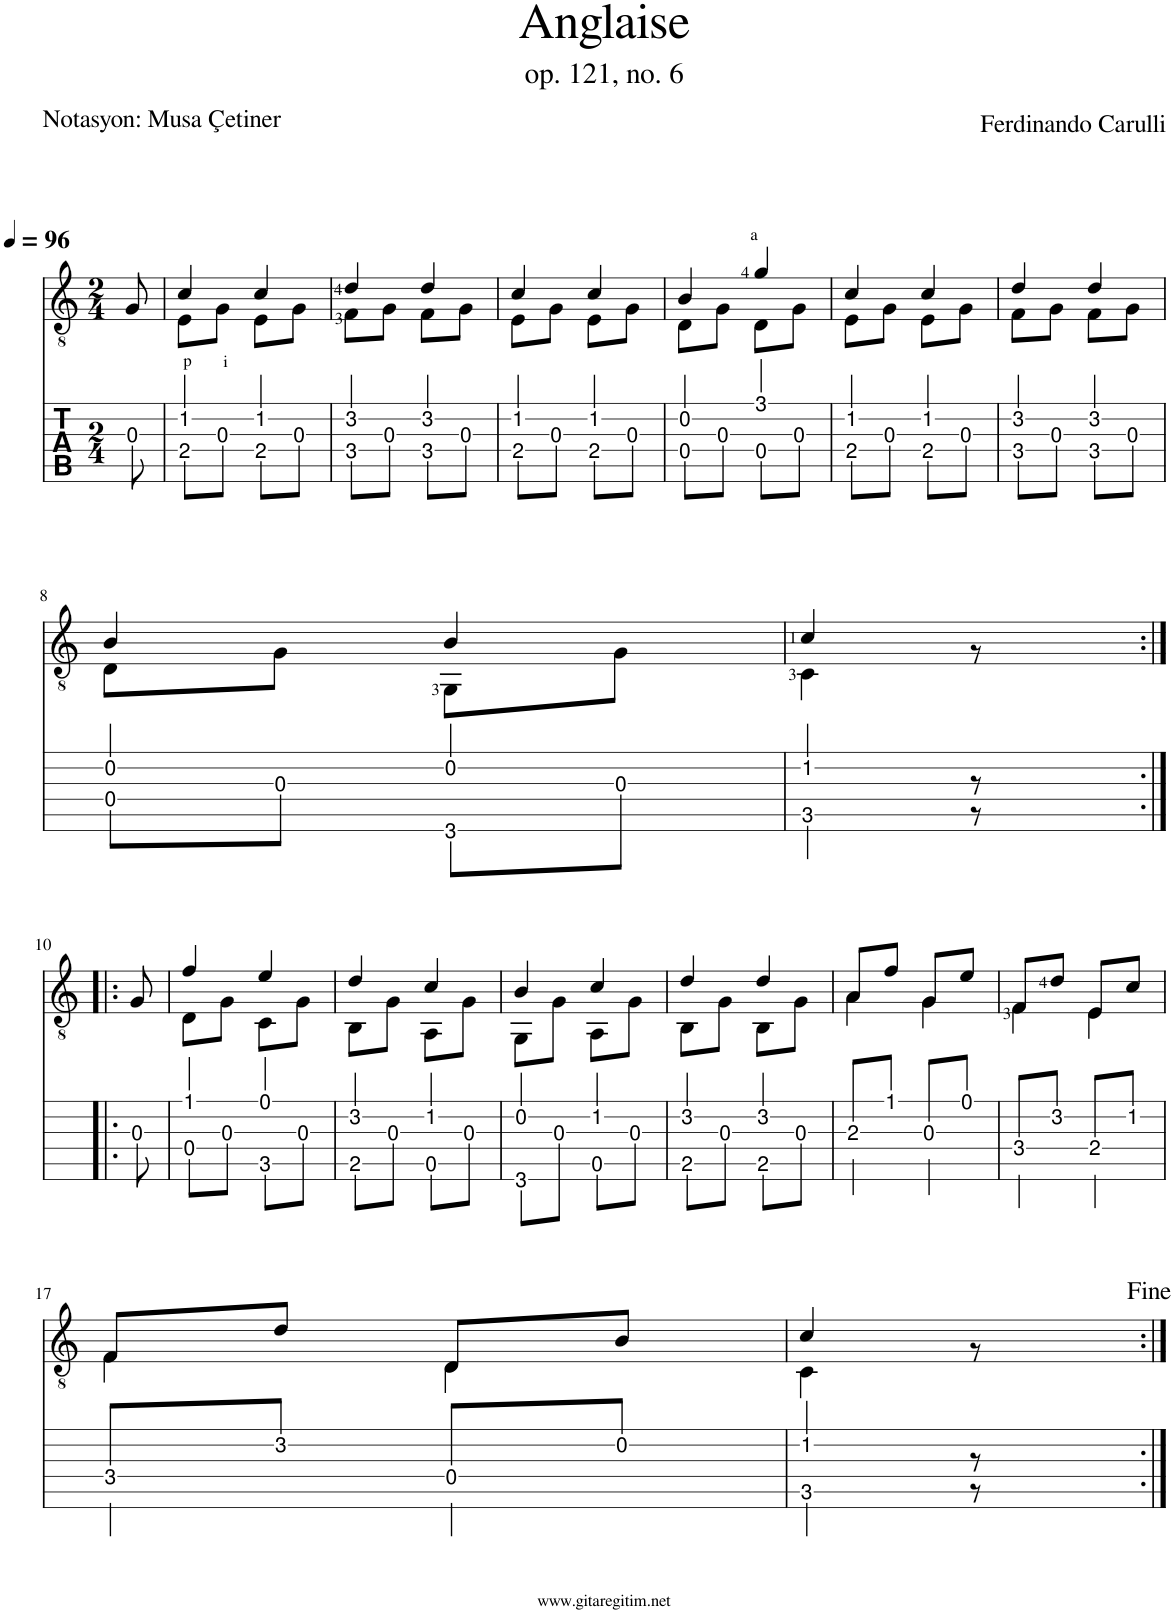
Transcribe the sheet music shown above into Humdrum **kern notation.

**kern	**kern
*part1	*part1
*staff2	*staff1
*I"Guitar	*
*I'Guit.	*
*stria6	*
*	*clefGv2
*k[]	*k[]
*M2/4	*M2/4
*MM96	*MM96
=1	=1
8G\	8G/
=2	=2
*^	*^
4c/	8E\L	4c/	8E<\L
.	8G\J	.	8G<\J
4c/	8E\L	4c/	8E\L
.	8G\J	.	8G\J
=3	=3	=3	=3
4d/	8F\L	4d/	8F\L
.	8G\J	.	8G\J
4d/	8F\L	4d/	8F\L
.	8G\J	.	8G\J
=4	=4	=4	=4
4c/	8E\L	4c/	8E\L
.	8G\J	.	8G\J
4c/	8E\L	4c/	8E\L
.	8G\J	.	8G\J
=5	=5	=5	=5
4B/	8D\L	4B/	8D\L
.	8G\J	.	8G\J
4g/	8D\L	4g/	8D\L
.	8G\J	.	8G\J
=6	=6	=6	=6
4c/	8E\L	4c/	8E\L
.	8G\J	.	8G\J
4c/	8E\L	4c/	8E\L
.	8G\J	.	8G\J
=7	=7	=7	=7
4d/	8F\L	4d/	8F\L
.	8G\J	.	8G\J
4d/	8F\L	4d/	8F\L
.	8G\J	.	8G\J
!!LO:LB:g=z	!!
=8	=8	=8	=8
4B/	8D\L	4B/	8D\L
.	8G\J	.	8G\J
4B/	8GG\L	4B/	8GG\L
.	8G\J	.	8G\J
=9	=9	=9	=9
4c/	4C\	4c/	4C\
8r	8r	8ryy	8r
*v	*v	*	*
*	*v	*v
!!LO:LB:g=z
=10:|!|:	=10:|!|:
8G\	8G/
=11	=11
*^	*^
4f/	8D\L	4f/	8D\L
.	8G\J	.	8G\J
4e/	8C\L	4e/	8C\L
.	8G\J	.	8G\J
=12	=12	=12	=12
4d/	8BB\L	4d/	8BB\L
.	8G\J	.	8G\J
4c/	8AA\L	4c/	8AA\L
.	8G\J	.	8G\J
=13	=13	=13	=13
4B/	8GG\L	4B/	8GG\L
.	8G\J	.	8G\J
4c/	8AA\L	4c/	8AA\L
.	8G\J	.	8G\J
=14	=14	=14	=14
4d/	8BB\L	4d/	8BB\L
.	8G\J	.	8G\J
4d/	8BB\L	4d/	8BB\L
.	8G\J	.	8G\J
=15	=15	=15	=15
8A/L	4A\	8A/L	4A\
8f/J	.	8f/J	.
8G/L	4G\	8G/L	4G\
8e/J	.	8e/J	.
=16	=16	=16	=16
8F/L	4F\	8F/L	4F\
8d/J	.	8d/J	.
8E/L	4E\	8E/L	4E\
8c/J	.	8c/J	.
!!LO:LB:g=z	!!
=17	=17	=17	=17
8F/L	4F\	8F/L	4F\
8d/J	.	8d/J	.
8D/L	4D\	8D/L	4D\
8B/J	.	8B/J	.
=18	=18	=18	=18
4c/	4C\	4c/	4C\
8r	8r	8ryy	8r
*v	*v	*	*
*	*v	*v
=:|!	=:|!
*-	*-
